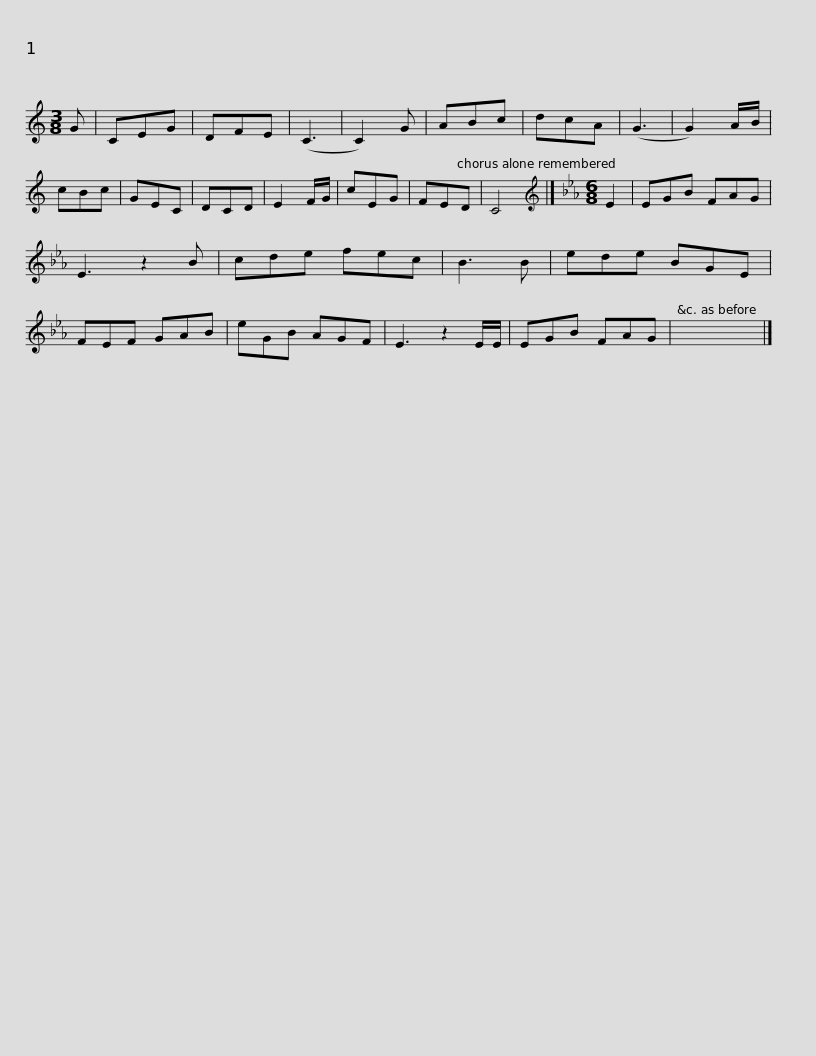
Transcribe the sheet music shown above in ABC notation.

X:1
L:1/8
M:3/8
I:linebreak $
K:C
V:1 treble
V:1
 G | CEG | DFE | (C3 | C2) G | %5
 ABc | dcA | (G3 |$ G2) A/B/ | cBc | %10
 GEC | DCD | E2 F/G/ | cEG | FED | %15
 C4 |][K:Eb][M:6/8][K:treble] E2 | EGB FAG | E3 z2 B | cde fec |$ %20
 B3 B | ede BGE |$ FEF GAB | eGB AGF | E3 z2 E/E/ | %25
 EGB FAG | x4 x2 |] %27
